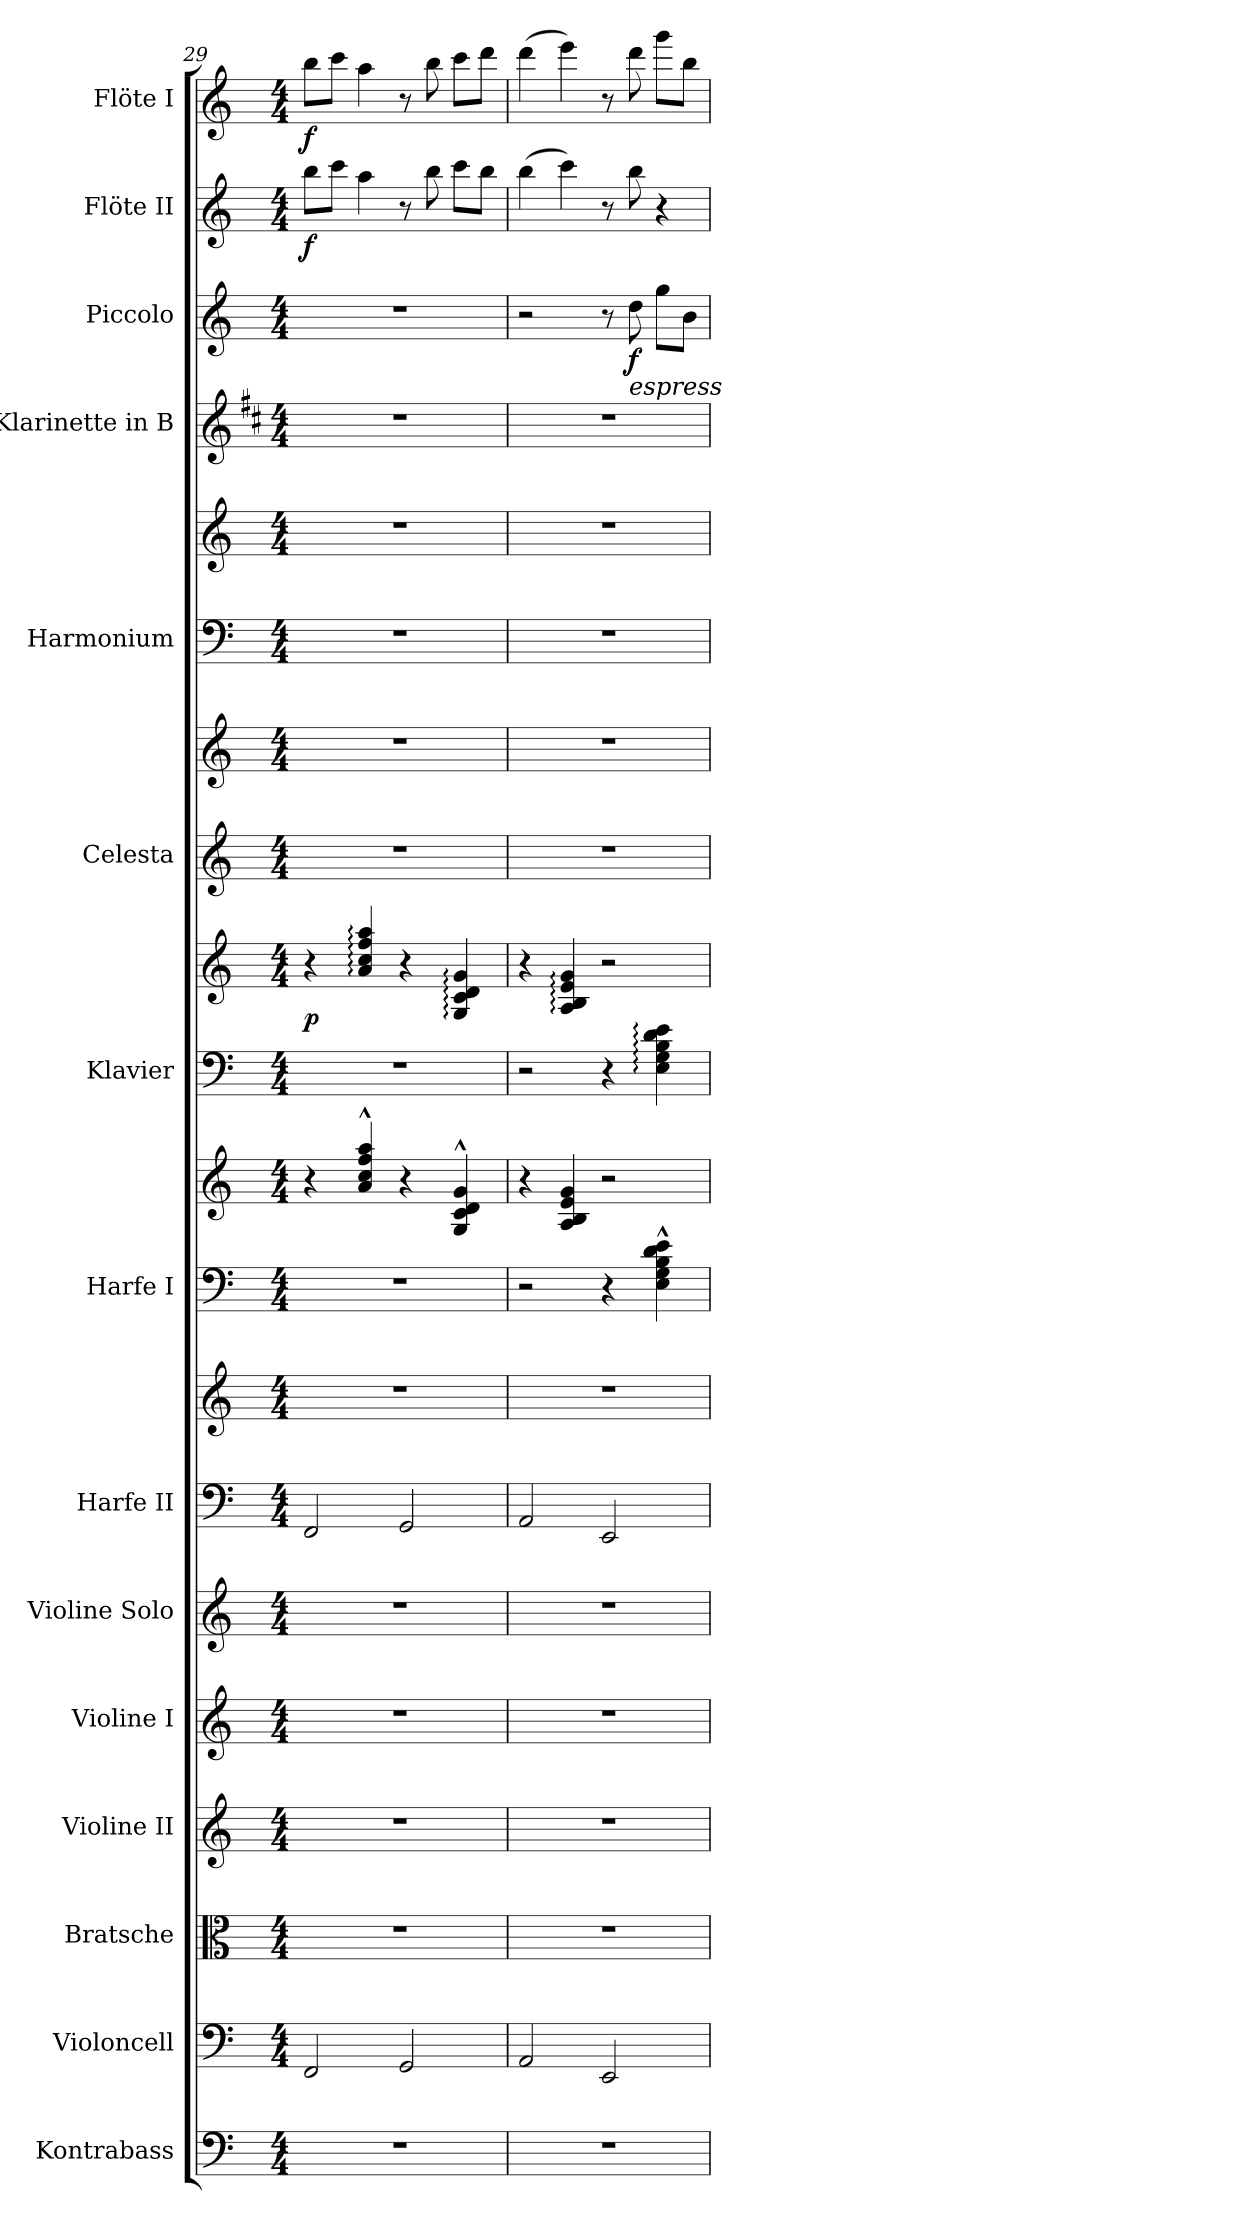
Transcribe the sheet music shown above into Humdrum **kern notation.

**kern	**kern	**kern	**kern	**kern	**kern	**kern	**kern	**kern	**kern	**kern	**kern	**dynam	**kern	**kern	**kern	**kern	**kern	**kern	**dynam	**kern	**dynam	**kern	**dynam
*part15	*part14	*part13	*part12	*part11	*part10	*part9	*part9	*part8	*part8	*part7	*part7	*part7	*part6	*part6	*part5	*part5	*part4	*part3	*part3	*part2	*part2	*part1	*part1
*staff20	*staff19	*staff18	*staff17	*staff16	*staff15	*staff14	*staff13	*staff12	*staff11	*staff10	*staff9	*staff9/10	*staff8	*staff7	*staff6	*staff5	*staff4	*staff3	*staff3	*staff2	*staff2	*staff1	*staff1
*I"Kontrabass	*I"Violoncell	*I"Bratsche	*I"Violine II	*I"Violine I	*I"Violine Solo	*I"Harfe II	*	*I"Harfe I	*	*I"Klavier	*	*	*I"Celesta	*	*I"Harmonium	*	*I"Klarinette in B	*I"Piccolo	*	*I"Flöte II	*	*I"Flöte I	*
*I'Kb.	*I'Vlc.	*I'Br.	*I'Vl. II	*I'Vl. I	*I'Vl. Solo	*I'Hfe. II	*	*I'Hfe. I	*	*I'Klav.	*	*	*I'Cel.	*	*I'Harm.	*	*I'Kl. in B	*I'Picc.	*	*I'Fl. II	*	*I'Fl. I	*
*clefF4	*clefF4	*clefC3	*clefG2	*clefG2	*clefG2	*clefF4	*clefG2	*clefF4	*clefG2	*clefF4	*clefG2	*	*clefG2	*clefG2	*clefF4	*clefG2	*clefG2	*clefG2	*	*clefG2	*	*clefG2	*
*ITrd7c12	*	*	*	*	*	*	*	*	*	*	*	*	*ITrd-7c-12	*ITrd-7c-12	*	*	*ITrd1c2	*ITrd-7c-12	*	*	*	*	*
*k[]	*k[]	*k[]	*k[]	*k[]	*k[]	*k[]	*k[]	*k[]	*k[]	*k[]	*k[]	*	*k[]	*k[]	*k[]	*k[]	*k[]	*k[]	*	*k[]	*	*k[]	*
*C:	*C:	*C:	*C:	*C:	*C:	*C:	*C:	*C:	*C:	*C:	*C:	*	*C:	*C:	*C:	*C:	*C:	*C:	*	*C:	*	*C:	*
*M4/4	*M4/4	*M4/4	*M4/4	*M4/4	*M4/4	*M4/4	*M4/4	*M4/4	*M4/4	*M4/4	*M4/4	*	*M4/4	*M4/4	*M4/4	*M4/4	*M4/4	*M4/4	*	*M4/4	*	*M4/4	*
=29	=29	=29	=29	=29	=29	=29	=29	=29	=29	=29	=29	=29	=29	=29	=29	=29	=29	=29	=29	=29	=29	=29	=29
1r	2FFi/	1r	1r	1r	1r	2FFi/	1r	1r	4r	1r	4r	p	1r	1r	1r	1r	1r	1r	.	8bbi\L	f	8bbi\L	f
.	.	.	.	.	.	.	.	.	.	.	.	.	.	.	.	.	.	.	.	8ccci\J	.	8ccci\J	.
.	.	.	.	.	.	.	.	.	4ai/^^ 4cci^^ 4ffi^^ 4aai^^	.	4ai/: 4cci: 4ffi: 4aai:	.	.	.	.	.	.	.	.	4aai\	.	4aai\	.
.	2GGi/	.	.	.	.	2GGi/	.	.	4r	.	4r	.	.	.	.	.	.	.	.	8r	.	8r	.
.	.	.	.	.	.	.	.	.	.	.	.	.	.	.	.	.	.	.	.	8bbi\	.	8bbi\	.
.	.	.	.	.	.	.	.	.	4Gi/^^ 4ci^^ 4di^^ 4gi^^	.	4Gi/: 4ci: 4di: 4gi:	.	.	.	.	.	.	.	.	8ccci\L	.	8ccci\L	.
.	.	.	.	.	.	.	.	.	.	.	.	.	.	.	.	.	.	.	.	8bbi\J	.	8dddi\J	.
=30	=30	=30	=30	=30	=30	=30	=30	=30	=30	=30	=30	=30	=30	=30	=30	=30	=30	=30	=30	=30	=30	=30	=30
1r	2AAi/	1r	1r	1r	1r	2AAi/	1r	2r	4r	2r	4r	.	1r	1r	1r	1r	1r	2r	.	(4bbi\	.	(4dddi\	.
.	.	.	.	.	.	.	.	.	4Ai/ 4Bi 4ei 4gi	.	4Ai/: 4Bi: 4ei: 4gi:	.	.	.	.	.	.	.	.	4ccci\)	.	4eeei\)	.
.	2EEi/	.	.	.	.	2EEi/	.	4r	2r	4r	2r	.	.	.	.	.	.	8r	.	8r	.	8r	.
!	!	!	!	!	!	!	!	!	!	!	!	!	!	!	!	!	!	!LO:TX:b:i:t=espress	!	!	!	!	!
.	.	.	.	.	.	.	.	.	.	.	.	.	.	.	.	.	.	8dddi\	f	8bbi\	.	8dddi\	.
.	.	.	.	.	.	.	.	4Ei\^^ 4Gi^^ 4Bi^^ 4di^^ 4ei^^	.	4Ei\: 4Gi: 4Bi: 4di: 4ei:	.	.	.	.	.	.	.	8gggi\L	.	4r	.	8gggi\L	.
.	.	.	.	.	.	.	.	.	.	.	.	.	.	.	.	.	.	8bbi\J	.	.	.	8bbi\J	.
=	=	=	=	=	=	=	=	=	=	=	=	=	=	=	=	=	=	=	=	=	=	=	=
*-	*-	*-	*-	*-	*-	*-	*-	*-	*-	*-	*-	*-	*-	*-	*-	*-	*-	*-	*-	*-	*-	*-	*-
